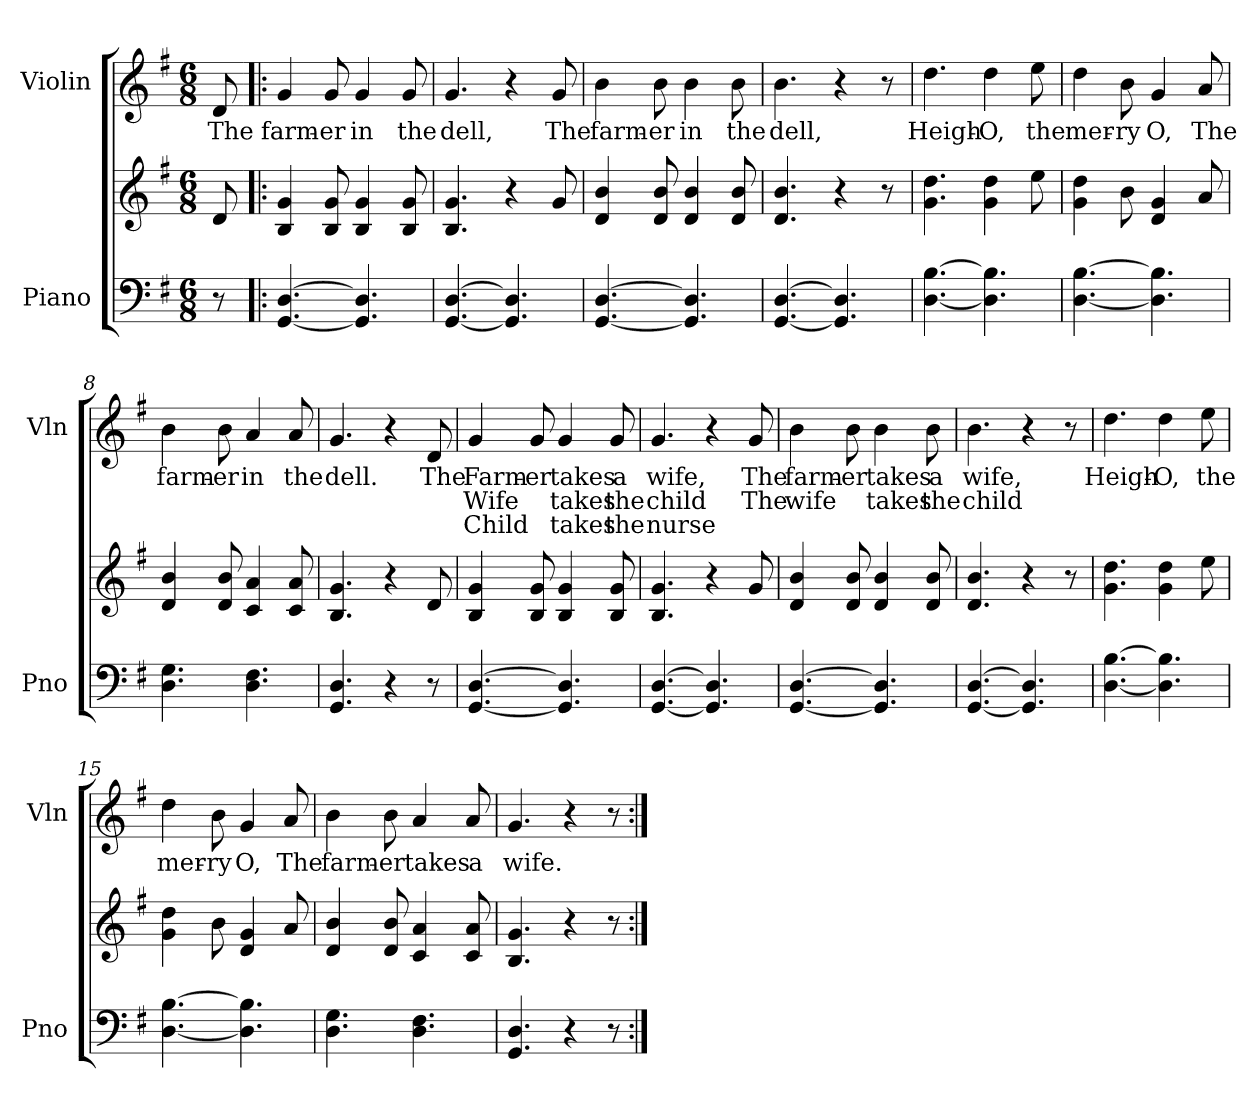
**kern	**kern	**kern	**text	**text	**text
*part2	*part2	*part1	*part1	*part1	*part1
*staff3	*staff2	*staff1	*staff1	*staff1	*staff1
*I"Piano	*	*I"Violin	*	*	*
*I'Pno	*	*I'Vln	*	*	*
*clefF4	*clefG2	*clefG2	*	*	*
*k[f#]	*k[f#]	*k[f#]	*	*	*
*M6/8	*M6/8	*M6/8	*	*	*
*MM150	*MM150	*MM150	*	*	*
=1	=1	=1	=1	=1	=1
8r	8d/	8d/	The	.	.
=2!|:	=2!|:	=2!|:	=2!|:	=2!|:	=2!|:
[4.GG/ [4.D/	4B/ 4g/	4g/	farm-	.	.
.	8B/ 8g/	8g/	-er	.	.
4.GG/] 4.D/]	4B/ 4g/	4g/	in	.	.
.	8B/ 8g/	8g/	the	.	.
=3	=3	=3	=3	=3	=3
[4.GG/ [4.D/	4.B/ 4.g/	4.g/	dell,	.	.
4.GG/] 4.D/]	4r	4r	.	.	.
.	8g/	8g/	The	.	.
=4	=4	=4	=4	=4	=4
[4.GG/ [4.D/	4d/ 4b/	4b\	farm-	.	.
.	8d/ 8b/	8b\	-er	.	.
4.GG/] 4.D/]	4d/ 4b/	4b\	in	.	.
.	8d/ 8b/	8b\	the	.	.
=5	=5	=5	=5	=5	=5
[4.GG/ [4.D/	4.d/ 4.b/	4.b\	dell,	.	.
4.GG/] 4.D/]	4r	4r	.	.	.
.	8r	8r	.	.	.
!!LO:LB:g=z
=6	=6	=6	=6	=6	=6
[4.D\ [4.B\	4.g\ 4.dd\	4.dd\	Heigh-	.	.
4.D\] 4.B\]	4g\ 4dd\	4dd\	-O,	.	.
.	8ee\	8ee\	the	.	.
=7	=7	=7	=7	=7	=7
[4.D\ [4.B\	4g\ 4dd\	4dd\	mer-	.	.
.	8b\	8b\	-ry	.	.
4.D\] 4.B\]	4d/ 4g/	4g/	O,	.	.
.	8a/	8a/	The	.	.
=8	=8	=8	=8	=8	=8
4.D\ 4.G\	4d/ 4b/	4b\	farm-	.	.
.	8d/ 8b/	8b\	-er	.	.
4.D\ 4.F#\	4c/ 4a/	4a/	in	.	.
.	8c/ 8a/	8a/	the	.	.
=9	=9	=9	=9	=9	=9
4.GG/ 4.D/	4.B/ 4.g/	4.g/	dell.	.	.
4r	4r	4r	.	.	.
8r	8d/	8d/	The	.	.
!!LO:LB:g=z
=10	=10	=10	=10	=10	=10
[4.GG/ [4.D/	4B/ 4g/	4g/	Farm-	Wife	Child
.	8B/ 8g/	8g/	-er	.	.
4.GG/] 4.D/]	4B/ 4g/	4g/	takes	takes	takes
.	8B/ 8g/	8g/	a	the	the
=11	=11	=11	=11	=11	=11
[4.GG/ [4.D/	4.B/ 4.g/	4.g/	wife,	child	nurse
4.GG/] 4.D/]	4r	4r	.	.	.
.	8g/	8g/	The	The	.
=12	=12	=12	=12	=12	=12
[4.GG/ [4.D/	4d/ 4b/	4b\	farm-	wife	.
.	8d/ 8b/	8b\	-er	.	.
4.GG/] 4.D/]	4d/ 4b/	4b\	takes	takes	.
.	8d/ 8b/	8b\	a	the	.
=13	=13	=13	=13	=13	=13
[4.GG/ [4.D/	4.d/ 4.b/	4.b\	wife,	child	.
4.GG/] 4.D/]	4r	4r	.	.	.
.	8r	8r	.	.	.
!!LO:LB:g=z
=14	=14	=14	=14	=14	=14
[4.D\ [4.B\	4.g\ 4.dd\	4.dd\	Heigh-	.	.
4.D\] 4.B\]	4g\ 4dd\	4dd\	-O,	.	.
.	8ee\	8ee\	the	.	.
=15	=15	=15	=15	=15	=15
[4.D\ [4.B\	4g\ 4dd\	4dd\	mer-	.	.
.	8b\	8b\	-ry	.	.
4.D\] 4.B\]	4d/ 4g/	4g/	O,	.	.
.	8a/	8a/	The	.	.
=16	=16	=16	=16	=16	=16
4.D\ 4.G\	4d/ 4b/	4b\	farm-	.	.
.	8d/ 8b/	8b\	-er	.	.
4.D\ 4.F#\	4c/ 4a/	4a/	takes	.	.
.	8c/ 8a/	8a/	a	.	.
=17	=17	=17	=17	=17	=17
4.GG/ 4.D/	4.B/ 4.g/	4.g/	wife.	.	.
4r	4r	4r	.	.	.
8r	8r	8r	.	.	.
=:|!	=:|!	=:|!	=:|!	=:|!	=:|!
*-	*-	*-	*-	*-	*-
